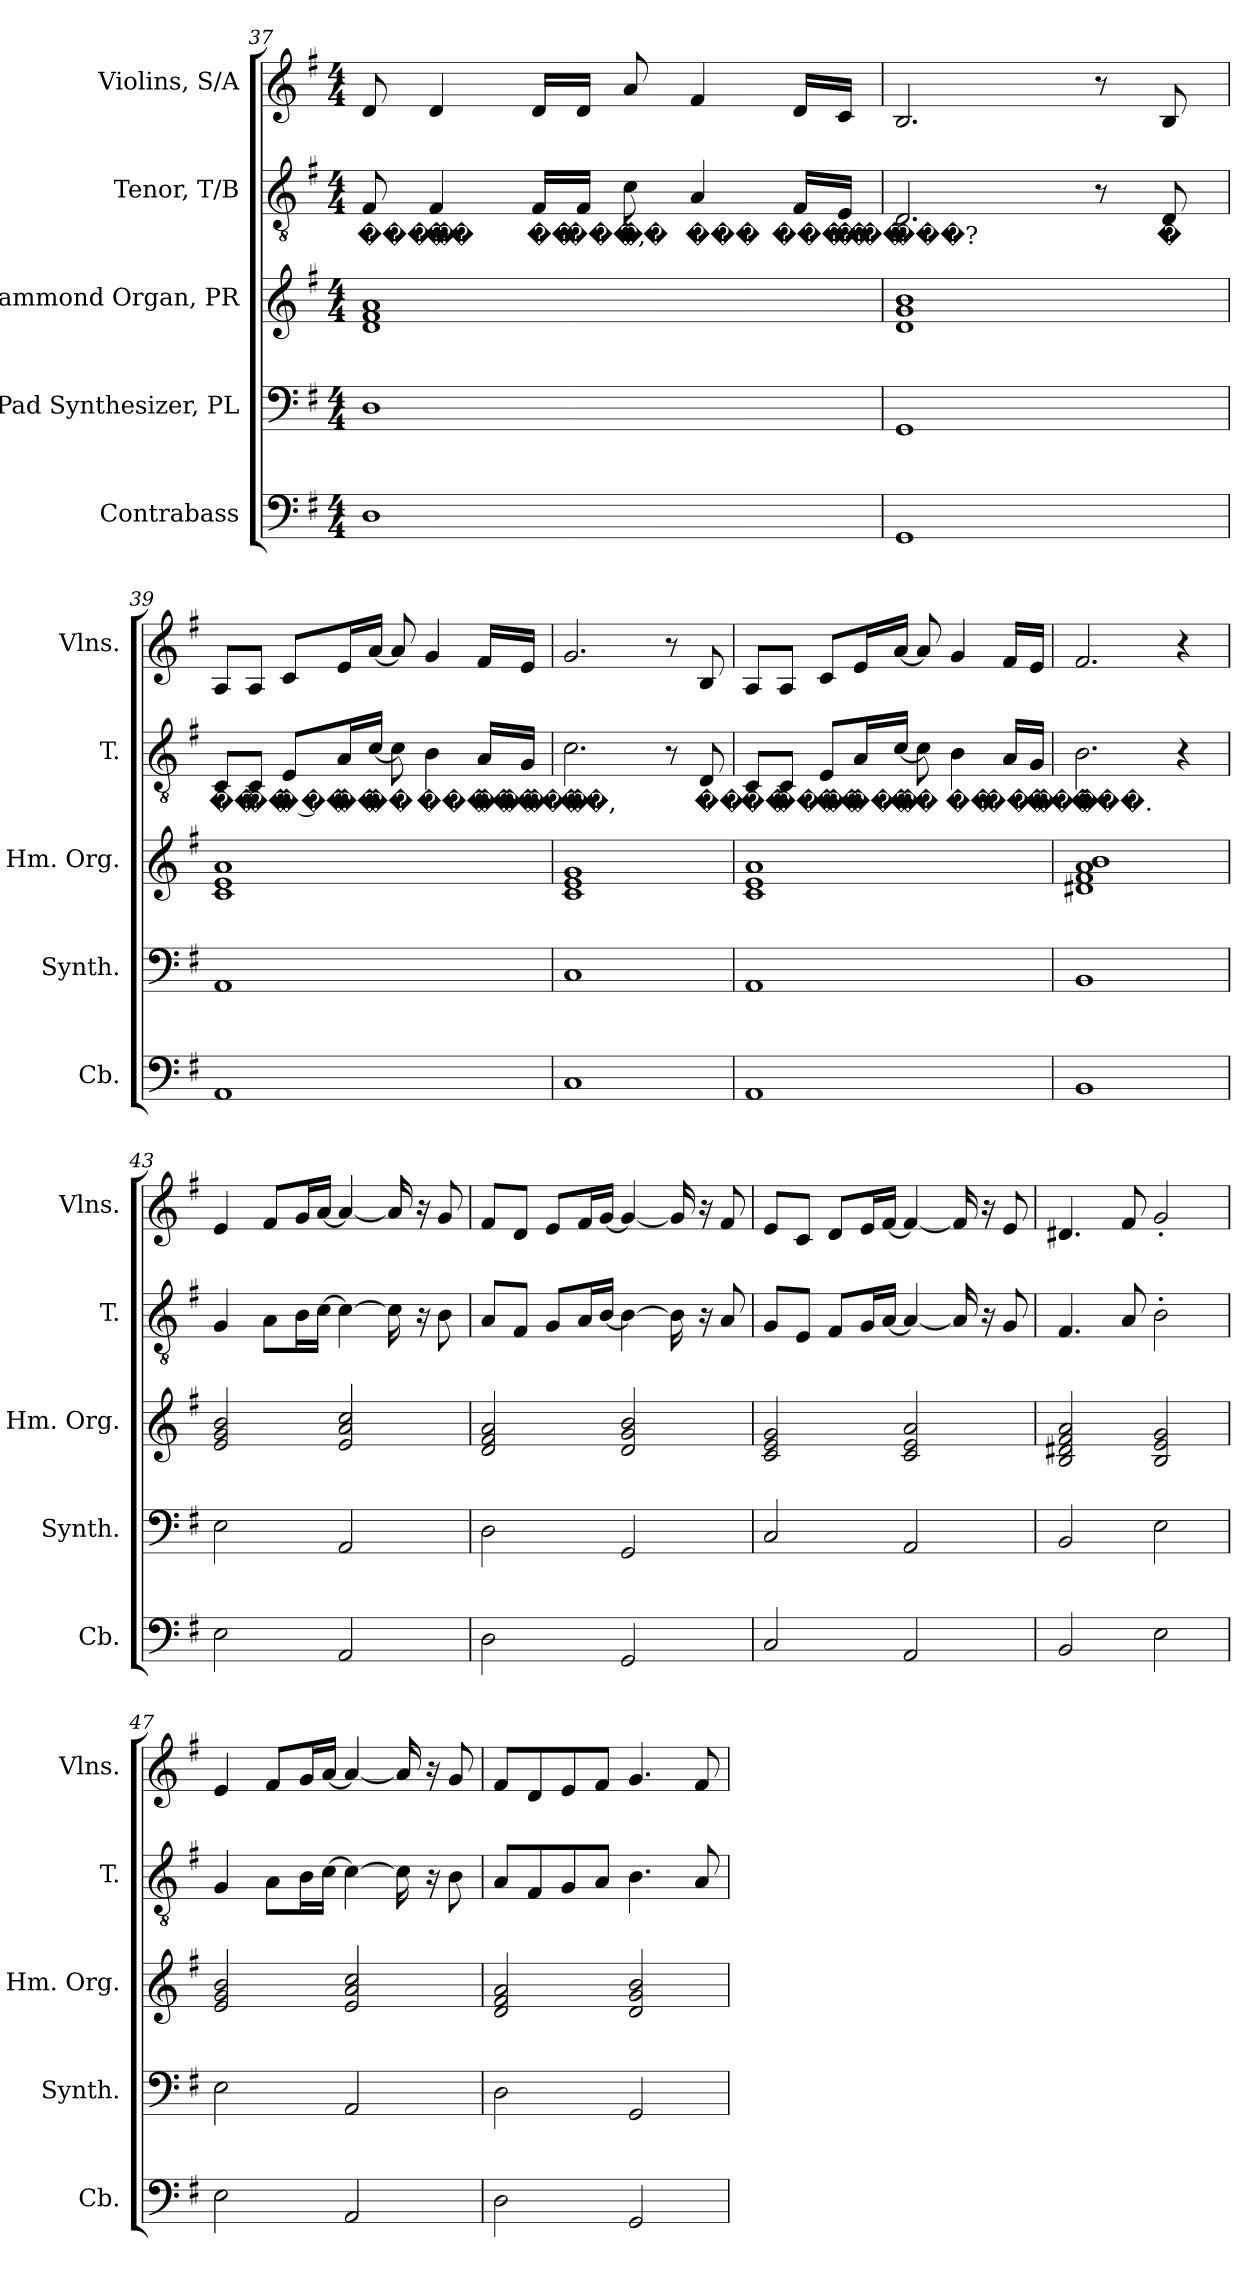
**kern	**kern	**kern	**kern	**text	**kern
*part5	*part4	*part3	*part2	*part2	*part1
*staff5	*staff4	*staff3	*staff2	*staff2	*staff1
*I"Contrabass	*I"Pad Synthesizer, PL	*I"Hammond Organ, PR	*I"Tenor, T/B	*	*I"Violins, S/A
*I'Cb.	*I'Synth.	*I'Hm. Org.	*I'T.	*	*I'Vlns.
!!LO:PB:g=z
*clefF4	*clefF4	*clefG2	*clefGv2	*	*clefG2
*ITrd7c12	*	*	*	*	*
*k[f#]	*k[f#]	*k[f#]	*k[f#]	*	*k[f#]
*M4/4	*M4/4	*M4/4	*M4/4	*	*M4/4
=37	=37	=37	=37	=37	=37
!	!	!	!	!LO:LY:b	!
1DD	1D	1d 1f# 1a	8F#/	����	8d/
!	!	!	!	!LO:LY:b	!
.	.	.	4F#/	��	4d/
!	!	!	!	!LO:LY:b	!
.	.	.	16F#/LL	��	16d/LL
!	!	!	!	!LO:LY:b	!
.	.	.	16F#/JJ	���,	16d/JJ
!	!	!	!	!LO:LY:b	!
.	.	.	8c\	��	8a/
!	!	!	!	!LO:LY:b	!
.	.	.	4A/	���	4f#/
!	!	!	!	!LO:LY:b	!
.	.	.	16F#/LL	����	16d/LL
!	!	!	!	!LO:LY:b	!
.	.	.	16E/JJ	���	16c/JJ
=38	=38	=38	=38	=38	=38
!	!	!	!	!LO:LY:b	!
1GGG	1GG	1d 1g 1b	2.D/	���?	2.B/
.	.	.	8r	.	8r
!	!	!	!	!LO:LY:b	!
.	.	.	8D/	�	8B/
!!LO:LB:g=z
=39	=39	=39	=39	=39	=39
!	!	!	!	!LO:LY:b	!
1AAA	1AA	1c 1e 1a	8C/L	��	8A/L
!	!	!	!	!LO:LY:b	!
.	.	.	8C/J	��	8A/J
!	!	!	!	!LO:LY:b	!
.	.	.	8E/L	� ��	8c/L
!	!	!	!	!LO:LY:b	!
.	.	.	16A/L	��	16e/L
!	!	!	!	!LO:LY:b	!
.	.	.	[16c/JJ	��	[16a/JJ
.	.	.	8c\]	.	8a/]
!	!	!	!	!LO:LY:b	!
.	.	.	4B\	����	4g/
!	!	!	!	!LO:LY:b	!
.	.	.	16A/LL	���	16f#/LL
!	!	!	!	!LO:LY:b	!
.	.	.	16G/JJ	���	16e/JJ
=40	=40	=40	=40	=40	=40
!	!	!	!	!LO:LY:b	!
1CC	1C	1c 1e 1g	2.c\	��,	2.g/
.	.	.	8r	.	8r
!	!	!	!	!LO:LY:b	!
.	.	.	8D/	��	8B/
!!LO:PB:g=z
=41	=41	=41	=41	=41	=41
!	!	!	!	!LO:LY:b	!
1AAA	1AA	1c 1e 1a	8C/L	��	8A/L
!	!	!	!	!LO:LY:b	!
.	.	.	8C/J	���	8A/J
!	!	!	!	!LO:LY:b	!
.	.	.	8E/L	��	8c/L
!	!	!	!	!LO:LY:b	!
.	.	.	16A/L	���	16e/L
!	!	!	!	!LO:LY:b	!
.	.	.	[16c/JJ	��	[16a/JJ
.	.	.	8c\]	.	8a/]
!	!	!	!	!LO:LY:b	!
.	.	.	4B\	��	4g/
!	!	!	!	!LO:LY:b	!
.	.	.	16A/LL	���	16f#/LL
!	!	!	!	!LO:LY:b	!
.	.	.	16G/JJ	���	16e/JJ
=42	=42	=42	=42	=42	=42
!	!	!	!	!LO:LY:b	!
1BBB	1BB	1d#X 1f# 1a 1b	2.B\	���.	2.f#/
.	.	.	4r	.	4r
=43	=43	=43	=43	=43	=43
2EE\	2E\	2e/ 2g/ 2b/	4G/	.	4e/
.	.	.	8A\L	.	8f#/L
.	.	.	16B\L	.	16g/L
.	.	.	[16c\JJ	.	[16a/JJ
2AAA/	2AA/	2e/ 2a/ 2cc/	4c\_	.	4a/_
.	.	.	16c\]	.	16a/]
.	.	.	16r	.	16r
.	.	.	8B\	.	8g/
!!LO:LB:g=z
=44	=44	=44	=44	=44	=44
2DD\	2D\	2d/ 2f#/ 2a/	8A/L	.	8f#/L
.	.	.	8F#/J	.	8d/J
.	.	.	8G/L	.	8e/L
.	.	.	16A/L	.	16f#/L
.	.	.	[16B/JJ	.	[16g/JJ
2GGG/	2GG/	2d/ 2g/ 2b/	4B\_	.	4g/_
.	.	.	16B\]	.	16g/]
.	.	.	16r	.	16r
.	.	.	8A/	.	8f#/
=45	=45	=45	=45	=45	=45
2CC/	2C/	2c/ 2e/ 2g/	8G/L	.	8e/L
.	.	.	8E/J	.	8c/J
.	.	.	8F#/L	.	8d/L
.	.	.	16G/L	.	16e/L
.	.	.	[16A/JJ	.	[16f#/JJ
2AAA/	2AA/	2c/ 2e/ 2a/	4A/_	.	4f#/_
.	.	.	16A/]	.	16f#/]
.	.	.	16r	.	16r
.	.	.	8G/	.	8e/
=46	=46	=46	=46	=46	=46
2BBB/	2BB/	2B/ 2d#X/ 2f#/ 2a/	4.F#/	.	4.d#X/
.	.	.	8A/	.	8f#/
2EE\	2E\	2B/ 2e/ 2g/	2B'\	.	2g'/
=47	=47	=47	=47	=47	=47
2EE\	2E\	2e/ 2g/ 2b/	4G/	.	4e/
.	.	.	8A\L	.	8f#/L
.	.	.	16B\L	.	16g/L
.	.	.	[16c\JJ	.	[16a/JJ
2AAA/	2AA/	2e/ 2a/ 2cc/	4c\_	.	4a/_
.	.	.	16c\]	.	16a/]
.	.	.	16r	.	16r
.	.	.	8B\	.	8g/
!!LO:PB:g=z
=48	=48	=48	=48	=48	=48
2DD\	2D\	2d/ 2f#/ 2a/	8A/L	.	8f#/L
.	.	.	8F#/	.	8d/
.	.	.	8G/	.	8e/
.	.	.	8A/J	.	8f#/J
2GGG/	2GG/	2d/ 2g/ 2b/	4.B\	.	4.g/
.	.	.	8A/	.	8f#/
=	=	=	=	=	=
*-	*-	*-	*-	*-	*-
